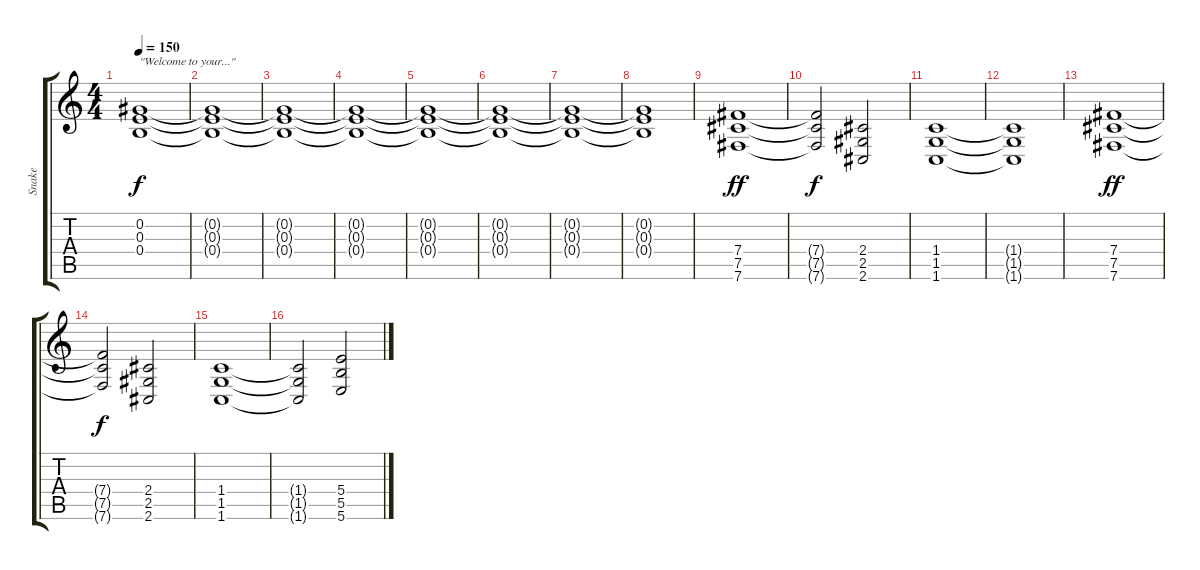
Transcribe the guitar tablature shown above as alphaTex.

\track ("Snake" "Snake") {instrument distortionguitar}
\staff {score tabs}
\tuning (Db4 Ab3 E3 B2 Gb2 B1) {hide}
\ts (4 4)
\tempo 150
\clef g2
\ks c
(0.2 0.3 0.4).1{txt "\"Welcome to your...\"" dy f} |
(0.2{t} 0.3{t} 0.4{t}).1 |
(0.2{t} 0.3{t} 0.4{t}).1 |
(0.2{t} 0.3{t} 0.4{t}).1 |
(0.2{t} 0.3{t} 0.4{t}).1 |
(0.2{t} 0.3{t} 0.4{t}).1 |
(0.2{t} 0.3{t} 0.4{t}).1 |
(0.2{t} 0.3{t} 0.4{t}).1 |
(7.4 7.5 7.6).1{dy ff} |
(7.4{t} 7.5{t} 7.6{t}).2{dy f} (2.4 2.5 2.6).2 |
(1.4 1.5 1.6).1 |
(1.4{t} 1.5{t} 1.6{t}).1 |
(7.4 7.5 7.6).1{dy ff} |
(7.4{t} 7.5{t} 7.6{t}).2{dy f} (2.4 2.5 2.6).2 |
(1.4 1.5 1.6).1 |
(1.4{t} 1.5{t} 1.6{t}).2 (5.4 5.5 5.6).2
